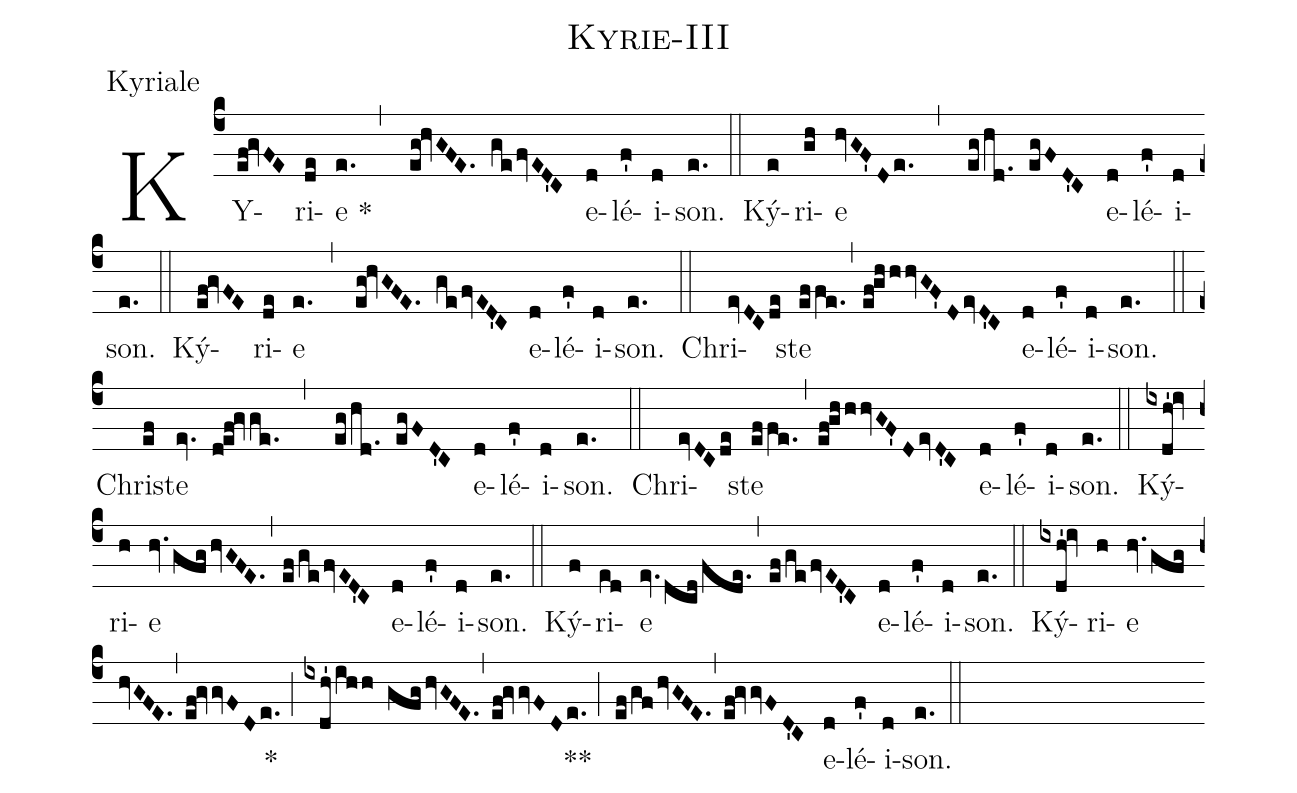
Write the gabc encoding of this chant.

name:Kyrie-III;
office-part:Kyriale;
%%
(c4) KY(ef!gvFE)ri(de)e *(e.,eg!hvGFE. gefvED'C) e(d)lé(f')i(d)son.(e.) (::)

Ký(e)ri(gh)e(hvGF'De.,eg/hd. egFD'C) e(d)lé(f')i(d)son.(e.) (::)

Ký(ef!gvFE)ri(de)e (e.,eg!hvGFE. gefvED'C) e(d)lé(f')i(d)son.(e.) (::)

Chri(evDCde)ste(effe.,ef!ghhhvGF'DevD'C) e(d)lé(f')i(d)son.(e.) (::)

Chri(ef)ste(ev. d!ef!gvge.,eg/hd. egFD'C) e(d)lé(f')i(d)son.(e.) (::)

Chri(evDCde)ste(effe.,ef!ghhhvGF'DevD'C) e(d)lé(f')i(d)son.(e.) (::)

Ký(ixdh'!iv)ri(h)e(hv./gfghvGFE.,ef/gefvED'C) e(d)lé(f')i(d)son.(e.) (::)

Ký(f)ri(ed)e(ev./dcd/fde.,ef/gefvED'C) e(d)lé(f')i(d)son.(e.) (::)

Ký(ixdh'!iv)ri(h)e(hv./gfghvGFE.,ef!gvvFDe.) *(;)
(ixdh'/ihh gfghvGFE.,ef!gvvFDe.) **(;)
(ef/gfhvGFE.,ef!gvvFD'C) e(d)lé(f')i(d)son.(e.) (::)
